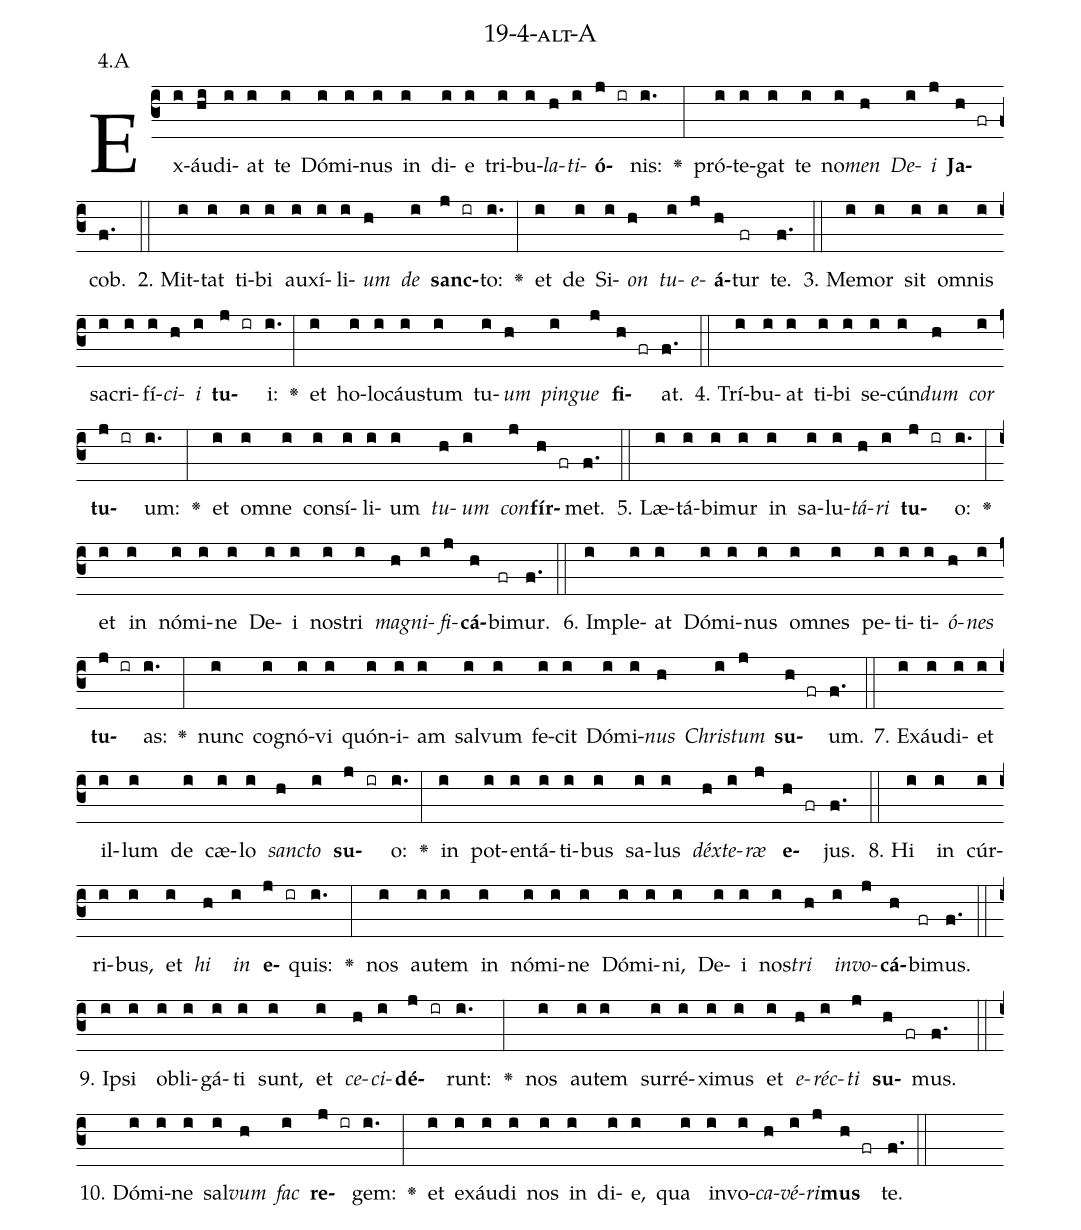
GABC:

name: 19-4-alt-A;
annotation: 4.A;
%%
(c3)Ex(i)áu(hi)di(i)at(i) te(i) Dó(i)mi(i)nus(i) in(i) di(i)e(i) tri(i)bu(i)<i>la</i>(h)<i>ti</i>(i)<b>ó</b>(j ir)nis:(i.) <v>\greheightstar</v>(:) pró(i)te(i)gat(i) te(i) no(i)<i>men</i>(h) <i>De</i>(i)<i>i</i>(j) <b>Ja</b>(h fr)cob.(f.) (::)
2. Mit(i)tat(i) ti(i)bi(i) au(i)xí(i)li(i)<i>um</i>(h) <i>de</i>(i) <b>sanc</b>(j ir)to:(i.) <v>\greheightstar</v>(:) et(i) de(i) Si(i)<i>on</i>(h) <i>tu</i>(i)<i>e</i>(j)<b>á</b>(h)tur(fr) te.(f.) (::)
3. Me(i)mor(i) sit(i) om(i)nis(i) sa(i)cri(i)fí(i)<i>ci</i>(h)<i>i</i>(i) <b>tu</b>(j ir)i:(i.) <v>\greheightstar</v>(:) et(i) ho(i)lo(i)cáus(i)tum(i) tu(i)<i>um</i>(h) <i>pin</i>(i)<i>gue</i>(j) <b>fi</b>(h fr)at.(f.) (::)
4. Trí(i)bu(i)at(i) ti(i)bi(i) se(i)cún(i)<i>dum</i>(h) <i>cor</i>(i) <b>tu</b>(j ir)um:(i.) <v>\greheightstar</v>(:) et(i) om(i)ne(i) con(i)sí(i)li(i)um(i) <i>tu</i>(h)<i>um</i>(i) <i>con</i>(j)<b>fír</b>(h fr)met.(f.) (::)
5. Læ(i)tá(i)bi(i)mur(i) in(i) sa(i)lu(i)<i>tá</i>(h)<i>ri</i>(i) <b>tu</b>(j ir)o:(i.) <v>\greheightstar</v>(:) et(i) in(i) nó(i)mi(i)ne(i) De(i)i(i) nos(i)tri(i) <i>ma</i>(h)<i>gni</i>(i)<i>fi</i>(j)<b>cá</b>(h)bi(fr)mur.(f.) (::)
6. Im(i)ple(i)at(i) Dó(i)mi(i)nus(i) om(i)nes(i) pe(i)ti(i)ti(i)<i>ó</i>(h)<i>nes</i>(i) <b>tu</b>(j ir)as:(i.) <v>\greheightstar</v>(:) nunc(i) co(i)gnó(i)vi(i) quón(i)i(i)am(i) sal(i)vum(i) fe(i)cit(i) Dó(i)mi(i)<i>nus</i>(h) <i>Chris</i>(i)<i>tum</i>(j) <b>su</b>(h fr)um.(f.) (::)
7. Ex(i)áu(i)di(i)et(i) il(i)lum(i) de(i) cæ(i)lo(i) <i>sanc</i>(h)<i>to</i>(i) <b>su</b>(j ir)o:(i.) <v>\greheightstar</v>(:) in(i) pot(i)en(i)tá(i)ti(i)bus(i) sa(i)lus(i) <i>déx</i>(h)<i>te</i>(i)<i>ræ</i>(j) <b>e</b>(h fr)jus.(f.) (::)
8. Hi(i) in(i) cúr(i)ri(i)bus,(i) et(i) <i>hi</i>(h) <i>in</i>(i) <b>e</b>(j ir)quis:(i.) <v>\greheightstar</v>(:) nos(i) au(i)tem(i) in(i) nó(i)mi(i)ne(i) Dó(i)mi(i)ni,(i) De(i)i(i) nos(i)<i>tri</i>(h) <i>in</i>(i)<i>vo</i>(j)<b>cá</b>(h)bi(fr)mus.(f.) (::)
9. Ip(i)si(i) ob(i)li(i)gá(i)ti(i) sunt,(i) et(i) <i>ce</i>(h)<i>ci</i>(i)<b>dé</b>(j ir)runt:(i.) <v>\greheightstar</v>(:) nos(i) au(i)tem(i) sur(i)ré(i)xi(i)mus(i) et(i) <i>e</i>(h)<i>réc</i>(i)<i>ti</i>(j) <b>su</b>(h fr)mus.(f.) (::)
10. Dó(i)mi(i)ne(i) sal(i)<i>vum</i>(h) <i>fac</i>(i) <b>re</b>(j ir)gem:(i.) <v>\greheightstar</v>(:) et(i) ex(i)áu(i)di(i) nos(i) in(i) di(i)e,(i) qua(i) in(i)vo(i)<i>ca</i>(h)<i>vé</i>(i)<i>ri</i>(j)<b>mus</b>(h fr) te.(f.) (::)
